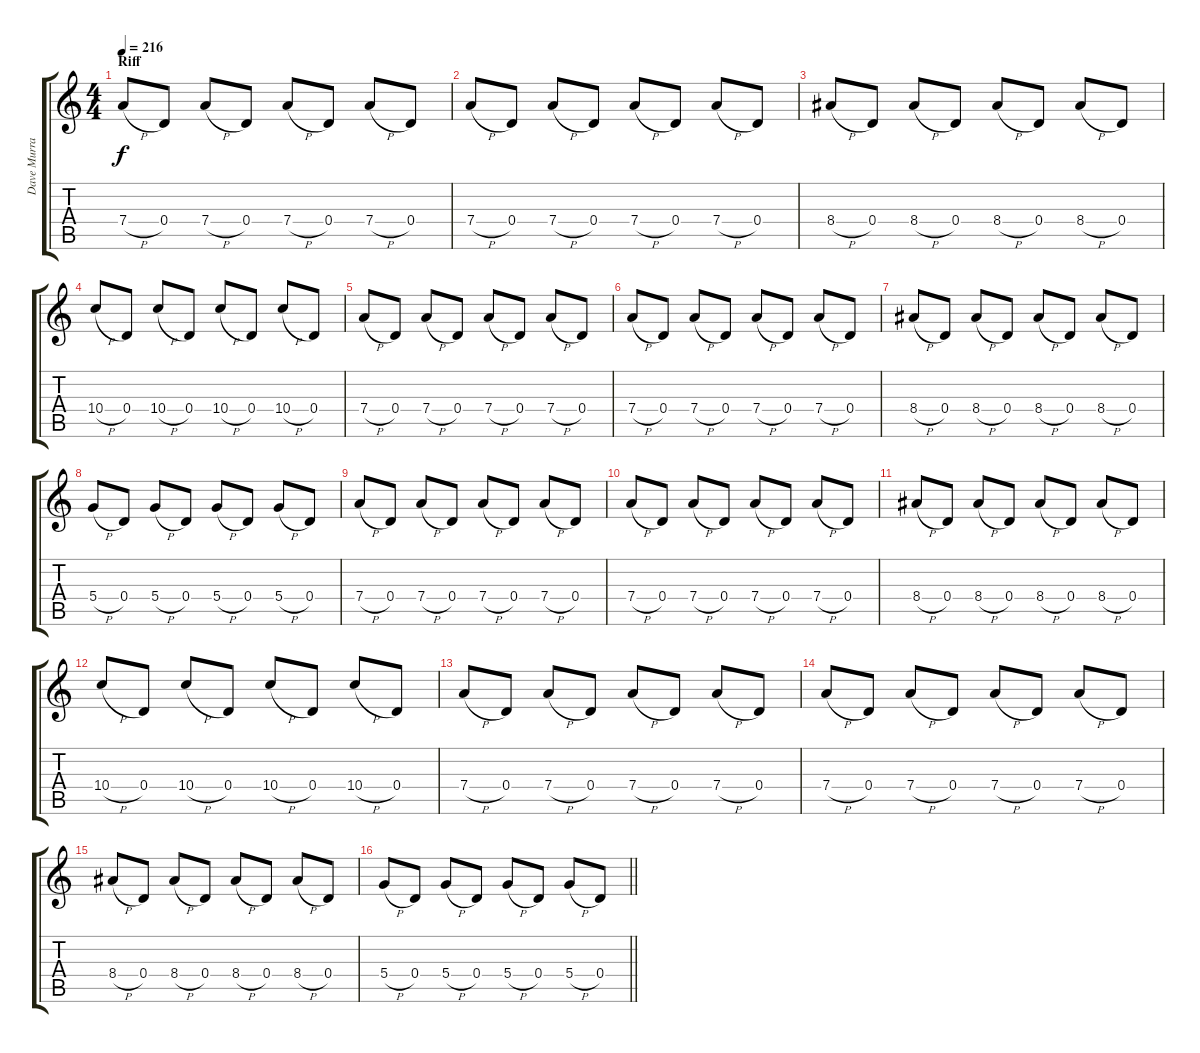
\track ("Dave Murray" "Dave Murra") {instrument distortionguitar}
\staff {score tabs}
\tuning (E4 B3 G3 D3 A2 E2) {hide}
\ts (4 4)
\section ("" "Riff")
\tempo 216
\clef g2
\ks c
7.4{h}.8{dy f} 0.4.8 7.4{h}.8 0.4.8 7.4{h}.8 0.4.8 7.4{h}.8 0.4.8 |
7.4{h}.8 0.4.8 7.4{h}.8 0.4.8 7.4{h}.8 0.4.8 7.4{h}.8 0.4.8 |
8.4{h}.8 0.4.8 8.4{h}.8 0.4.8 8.4{h}.8 0.4.8 8.4{h}.8 0.4.8 |
10.4{h}.8 0.4.8 10.4{h}.8 0.4.8 10.4{h}.8 0.4.8 10.4{h}.8 0.4.8 |
7.4{h}.8 0.4.8 7.4{h}.8 0.4.8 7.4{h}.8 0.4.8 7.4{h}.8 0.4.8 |
7.4{h}.8 0.4.8 7.4{h}.8 0.4.8 7.4{h}.8 0.4.8 7.4{h}.8 0.4.8 |
8.4{h}.8 0.4.8 8.4{h}.8 0.4.8 8.4{h}.8 0.4.8 8.4{h}.8 0.4.8 |
5.4{h}.8 0.4.8 5.4{h}.8 0.4.8 5.4{h}.8 0.4.8 5.4{h}.8 0.4.8 |
7.4{h}.8 0.4.8 7.4{h}.8 0.4.8 7.4{h}.8 0.4.8 7.4{h}.8 0.4.8 |
7.4{h}.8 0.4.8 7.4{h}.8 0.4.8 7.4{h}.8 0.4.8 7.4{h}.8 0.4.8 |
8.4{h}.8 0.4.8 8.4{h}.8 0.4.8 8.4{h}.8 0.4.8 8.4{h}.8 0.4.8 |
10.4{h}.8 0.4.8 10.4{h}.8 0.4.8 10.4{h}.8 0.4.8 10.4{h}.8 0.4.8 |
7.4{h}.8 0.4.8 7.4{h}.8 0.4.8 7.4{h}.8 0.4.8 7.4{h}.8 0.4.8 |
7.4{h}.8 0.4.8 7.4{h}.8 0.4.8 7.4{h}.8 0.4.8 7.4{h}.8 0.4.8 |
8.4{h}.8 0.4.8 8.4{h}.8 0.4.8 8.4{h}.8 0.4.8 8.4{h}.8 0.4.8 |
\barLineRight lightlight
5.4{h}.8 0.4.8 5.4{h}.8 0.4.8 5.4{h}.8 0.4.8 5.4{h}.8 0.4.8
